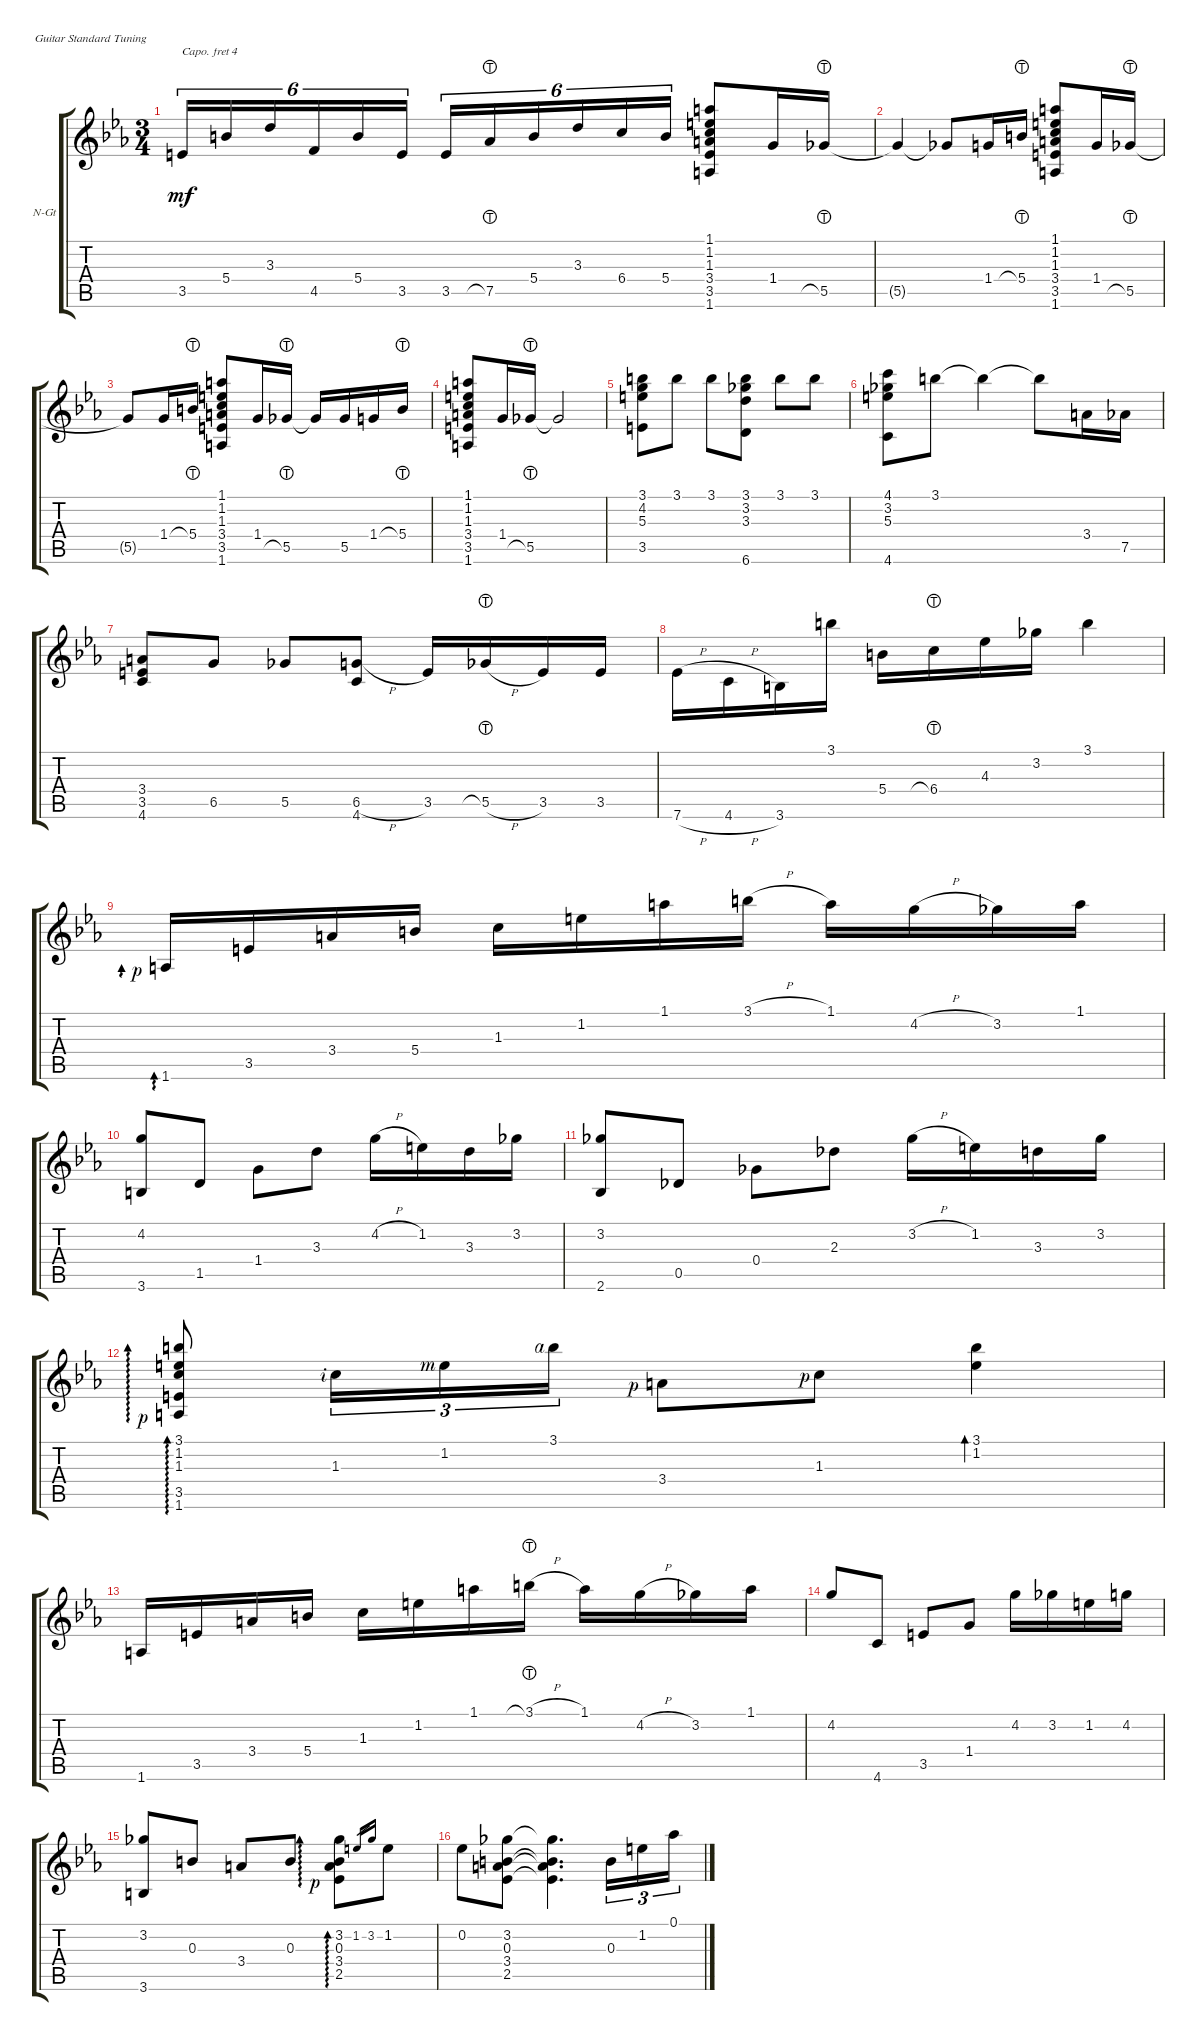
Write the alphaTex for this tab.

\defaultSystemsLayout 4
\bracketExtendMode groupsimilarinstruments
\firstSystemTrackNameOrientation horizontal
\otherSystemsTrackNameOrientation horizontal
\track ("Nylon Guitar" "N-Gt") {instrument acousticguitarnylon}
\staff {score tabs}
\capo 4
\tuning (E4 B3 G3 D3 A2 E2)
\ts (3 4)
\tempo (145 hide)
\clef g2
\ks cminor
3.5.16{tu (6 4) dy mf} 5.4.16{tu (6 4)} 3.3.16{tu (6 4)} 4.5.16{tu (6 4)} 5.4.16{tu (6 4)} 3.5.16{tu (6 4)} 3.5.16{tu (6 4)} 7.5{lht}.16{tu (6 4)} 5.4.16{tu (6 4)} 3.3.16{tu (6 4)} 6.4.16{tu (6 4)} 5.4.16{tu (6 4)} (1.6 3.5 3.4 1.3 1.2 1.1).8 1.4.16 5.5{lht}.16 |
5.5{t}.4 5.5{t}.8 1.4.16 5.4{lht}.16 (1.6 3.5 3.4 1.3 1.2 1.1).8 1.4.16 5.5{lht}.16 |
5.5{t}.8 1.4.16 5.4{lht}.16 (1.6 3.5 3.4 1.3 1.2 1.1).8 1.4.16 5.5{lht}.16 5.5{t}.16 5.5.16 1.4.16 5.4{lht}.16 |
(1.6 3.5 3.4 1.3 1.2 1.1).8 1.4.16 5.5{lht}.16 5.5{t}.2 |
(3.5 5.3 4.2 3.1).8 3.1.8 3.1.8 (3.1 6.6 3.3 3.2).8 3.1.8 3.1.8 |
(4.6 5.3 3.2 4.1).8 3.1.8 3.1{t}.4 3.1{t}.8 3.4.16 7.5.16 |
(4.6 3.5 3.4).8 6.5.8 5.5.8 (4.6 6.5{h}).8 3.5.16 5.5{h lht}.16 3.5.16 3.5.16 |
7.6{h}.16 4.6{h}.16 3.6.16 3.1.16 5.4.16 6.4{lht}.16 4.3.16 3.2.16 3.1.4 |
1.6{rf 1}.16{ad 0} 3.5.16 3.4.16 5.4.16 1.3.16 1.2.16 1.1.16 3.1{h}.16 1.1.16 4.2{h}.16 3.2.16 1.1.16 |
(3.6 4.2).8 1.5.8 1.4.8 3.3.8 4.2{h}.16 1.2.16 3.3.16 3.2.16 |
(2.6 3.2).8 0.5.8 0.4.8 2.3.8 3.2{h}.16 1.2.16 3.3.16 3.2.16 |
(1.6{rf 1} 3.5 1.3 1.2 3.1).8{ad 0} 1.3{rf 2}.16{tu (3 2)} 1.2{rf 3}.16{tu (3 2)} 3.1{rf 4}.16{tu (3 2)} 3.4{rf 1}.8 1.3{rf 1}.8 (1.2 3.1).4{bd 30} |
1.6.16 3.5.16 3.4.16 5.4.16 1.3.16 1.2.16 1.1.16 3.1{h lht}.16 1.1.16 4.2{h}.16 3.2.16 1.1.16 |
4.2.8 4.6.8 3.5.8 1.4.8 4.2.16 3.2.16 1.2.16 4.2.16 |
(3.6 3.2).8 0.3.8 3.4.8 0.3.8 (2.5{rf 1} 3.4 0.3 3.2).8{ad 0} 1.2.16{gr} 3.2.16{gr} 1.2.8 |
0.2.8 (2.5 3.4 0.3 3.2).8 (2.5{t} 3.4{t} 0.3{t} 3.2{t}).4{d} 0.3.16{tu (3 2)} 1.2.16{tu (3 2)} 0.1.16{tu (3 2)}
